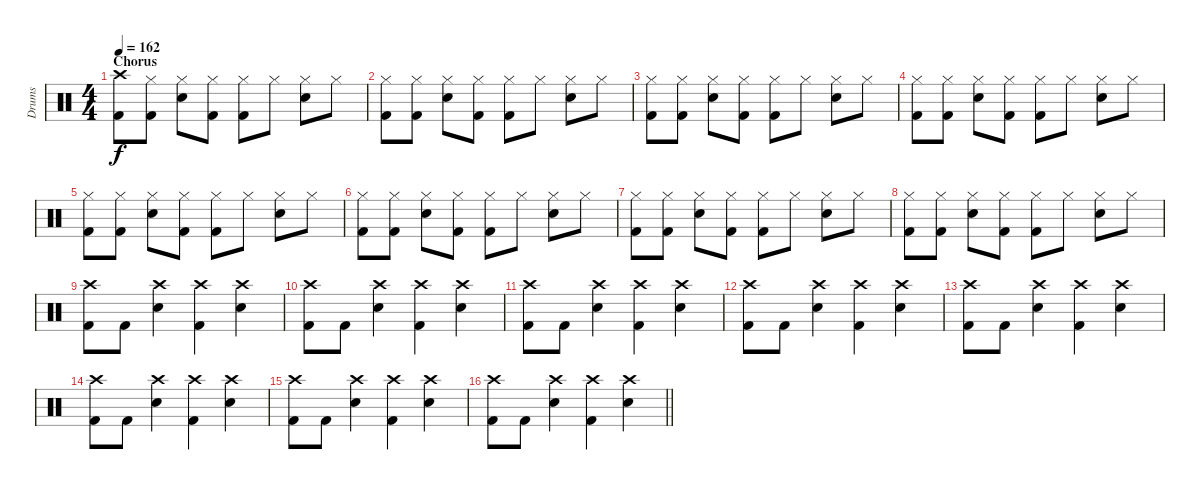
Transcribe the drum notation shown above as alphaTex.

\track ("Drums" "Drums") {instrument percussion}
\staff {score}
\articulation defaults
\ts (4 4)
\section ("" "Chorus")
\tempo 162
\clef neutral
\ks c
("Crash high (hit)" "Kick (hit) 2").8{dy f} ("Kick (hit) 2" "Hi-Hat (closed)").8 ("Snare (hit) 2" "Hi-Hat (closed)").8 ("Kick (hit) 2" "Hi-Hat (closed)").8 ("Kick (hit) 2" "Hi-Hat (closed)").8 "Hi-Hat (closed)".8 ("Snare (hit) 2" "Hi-Hat (closed)").8 "Hi-Hat (closed)".8 |
("Kick (hit) 2" "Hi-Hat (closed)").8 ("Kick (hit) 2" "Hi-Hat (closed)").8 ("Snare (hit) 2" "Hi-Hat (closed)").8 ("Kick (hit) 2" "Hi-Hat (closed)").8 ("Kick (hit) 2" "Hi-Hat (closed)").8 "Hi-Hat (closed)".8 ("Snare (hit) 2" "Hi-Hat (closed)").8 "Hi-Hat (closed)".8 |
("Kick (hit) 2" "Hi-Hat (closed)").8 ("Kick (hit) 2" "Hi-Hat (closed)").8 ("Snare (hit) 2" "Hi-Hat (closed)").8 ("Kick (hit) 2" "Hi-Hat (closed)").8 ("Kick (hit) 2" "Hi-Hat (closed)").8 "Hi-Hat (closed)".8 ("Snare (hit) 2" "Hi-Hat (closed)").8 "Hi-Hat (closed)".8 |
("Kick (hit) 2" "Hi-Hat (closed)").8 ("Kick (hit) 2" "Hi-Hat (closed)").8 ("Snare (hit) 2" "Hi-Hat (closed)").8 ("Kick (hit) 2" "Hi-Hat (closed)").8 ("Kick (hit) 2" "Hi-Hat (closed)").8 "Hi-Hat (closed)".8 ("Snare (hit) 2" "Hi-Hat (closed)").8 "Hi-Hat (closed)".8 |
("Kick (hit) 2" "Hi-Hat (closed)").8 ("Kick (hit) 2" "Hi-Hat (closed)").8 ("Snare (hit) 2" "Hi-Hat (closed)").8 ("Kick (hit) 2" "Hi-Hat (closed)").8 ("Kick (hit) 2" "Hi-Hat (closed)").8 "Hi-Hat (closed)".8 ("Snare (hit) 2" "Hi-Hat (closed)").8 "Hi-Hat (closed)".8 |
("Kick (hit) 2" "Hi-Hat (closed)").8 ("Kick (hit) 2" "Hi-Hat (closed)").8 ("Snare (hit) 2" "Hi-Hat (closed)").8 ("Kick (hit) 2" "Hi-Hat (closed)").8 ("Kick (hit) 2" "Hi-Hat (closed)").8 "Hi-Hat (closed)".8 ("Snare (hit) 2" "Hi-Hat (closed)").8 "Hi-Hat (closed)".8 |
("Kick (hit) 2" "Hi-Hat (closed)").8 ("Kick (hit) 2" "Hi-Hat (closed)").8 ("Snare (hit) 2" "Hi-Hat (closed)").8 ("Kick (hit) 2" "Hi-Hat (closed)").8 ("Kick (hit) 2" "Hi-Hat (closed)").8 "Hi-Hat (closed)".8 ("Snare (hit) 2" "Hi-Hat (closed)").8 "Hi-Hat (closed)".8 |
("Kick (hit) 2" "Hi-Hat (closed)").8 ("Kick (hit) 2" "Hi-Hat (closed)").8 ("Snare (hit) 2" "Hi-Hat (closed)").8 ("Kick (hit) 2" "Hi-Hat (closed)").8 ("Kick (hit) 2" "Hi-Hat (closed)").8 "Hi-Hat (closed)".8 ("Snare (hit) 2" "Hi-Hat (closed)").8 "Hi-Hat (closed)".8 |
("Crash high (hit)" "Kick (hit) 2").8 "Kick (hit) 2".8 ("Crash high (hit)" "Snare (hit) 2").4 ("Crash high (hit)" "Kick (hit) 2").4 ("Crash high (hit)" "Snare (hit) 2").4 |
("Crash high (hit)" "Kick (hit) 2").8 "Kick (hit) 2".8 ("Crash high (hit)" "Snare (hit) 2").4 ("Crash high (hit)" "Kick (hit) 2").4 ("Crash high (hit)" "Snare (hit) 2").4 |
("Crash high (hit)" "Kick (hit) 2").8 "Kick (hit) 2".8 ("Crash high (hit)" "Snare (hit) 2").4 ("Crash high (hit)" "Kick (hit) 2").4 ("Crash high (hit)" "Snare (hit) 2").4 |
("Crash high (hit)" "Kick (hit) 2").8 "Kick (hit) 2".8 ("Crash high (hit)" "Snare (hit) 2").4 ("Crash high (hit)" "Kick (hit) 2").4 ("Crash high (hit)" "Snare (hit) 2").4 |
("Crash high (hit)" "Kick (hit) 2").8 "Kick (hit) 2".8 ("Crash high (hit)" "Snare (hit) 2").4 ("Crash high (hit)" "Kick (hit) 2").4 ("Crash high (hit)" "Snare (hit) 2").4 |
("Crash high (hit)" "Kick (hit) 2").8 "Kick (hit) 2".8 ("Crash high (hit)" "Snare (hit) 2").4 ("Crash high (hit)" "Kick (hit) 2").4 ("Crash high (hit)" "Snare (hit) 2").4 |
("Crash high (hit)" "Kick (hit) 2").8 "Kick (hit) 2".8 ("Crash high (hit)" "Snare (hit) 2").4 ("Crash high (hit)" "Kick (hit) 2").4 ("Crash high (hit)" "Snare (hit) 2").4 |
\barLineRight lightlight
("Crash high (hit)" "Kick (hit) 2").8 "Kick (hit) 2".8 ("Crash high (hit)" "Snare (hit) 2").4 ("Crash high (hit)" "Kick (hit) 2").4 ("Crash high (hit)" "Snare (hit) 2").4
